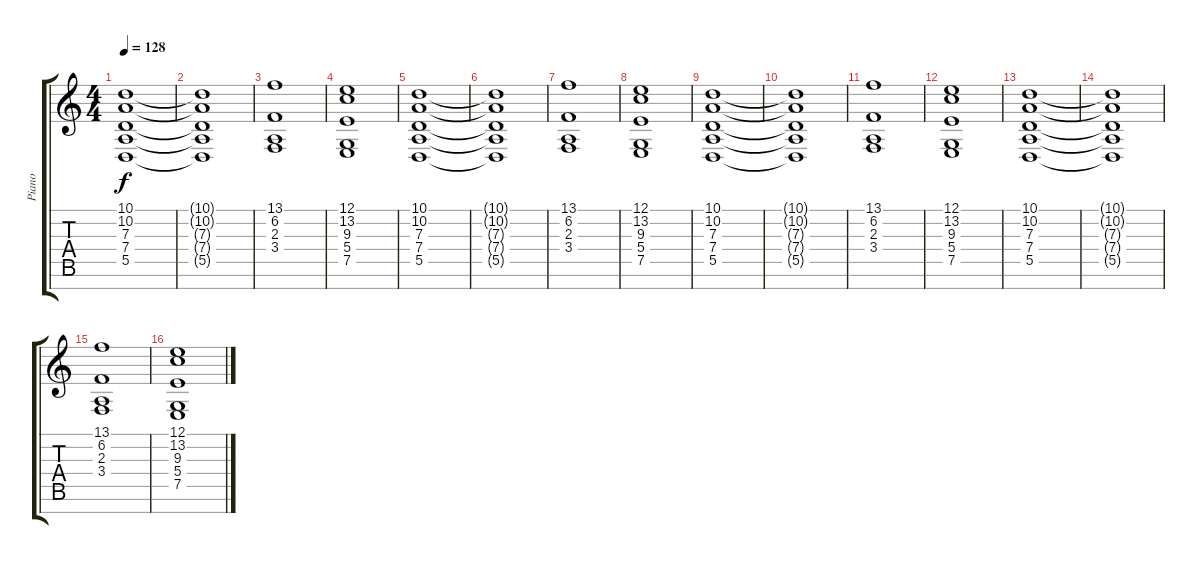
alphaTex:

\track ("Piano" "Piano") {instrument drawbarorgan}
\staff {score tabs}
\tuning (E4 B3 G3 D3 A2 E2 B1) {hide}
\ts (4 4)
\tempo 128
\clef g2
\ks c
(10.1 10.2 7.3 7.4 5.5).1{dy f} |
(10.1{t} 10.2{t} 7.3{t} 7.4{t} 5.5{t}).1 |
(13.1 6.2 2.3 3.4).1 |
(12.1 13.2 9.3 5.4 7.5).1 |
(10.1 10.2 7.3 7.4 5.5).1 |
(10.1{t} 10.2{t} 7.3{t} 7.4{t} 5.5{t}).1 |
(13.1 6.2 2.3 3.4).1 |
(12.1 13.2 9.3 5.4 7.5).1 |
(10.1 10.2 7.3 7.4 5.5).1 |
(10.1{t} 10.2{t} 7.3{t} 7.4{t} 5.5{t}).1 |
(13.1 6.2 2.3 3.4).1 |
(12.1 13.2 9.3 5.4 7.5).1 |
(10.1 10.2 7.3 7.4 5.5).1 |
(10.1{t} 10.2{t} 7.3{t} 7.4{t} 5.5{t}).1 |
(13.1 6.2 2.3 3.4).1 |
(12.1 13.2 9.3 5.4 7.5).1
